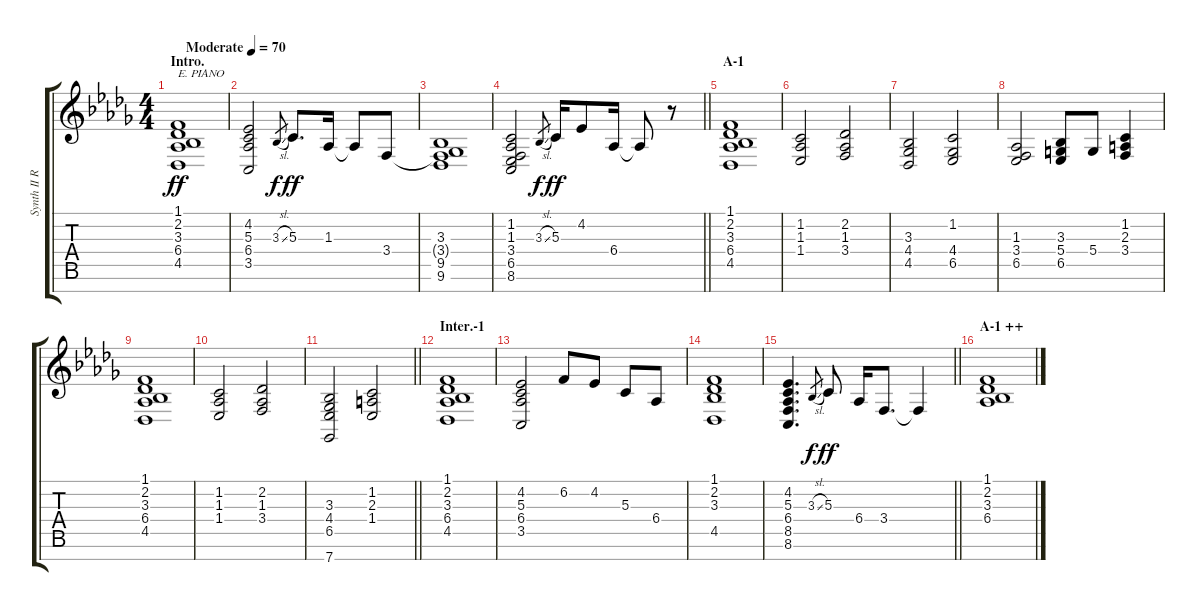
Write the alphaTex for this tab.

\track ("Synth II Right (Kotobuki Tsumugi)" "Synth II R") {instrument electricpiano1}
\staff {score tabs}
\tuning (E4 B3 G3 D3 A2 E2 B1) {hide}
\ts (4 4)
\section ("" "Intro.")
\tempo (70 "Moderate")
\clef g2
\ks db
(1.1 2.2 3.3 6.4 4.5).1{txt "E. PIANO" dy ff instrument electricpiano1} |
(4.2 5.3 6.4 3.5).2 3.3{sl}.8{gr dy f} 5.3.8{d dy ff} 1.3.16 1.3{t}.8 3.4.8 |
(3.3 3.4{t} 9.5 9.6).1 |
\barLineRight lightlight
(1.2 1.3 3.4 6.5 8.6).2 3.3{sl}.8{gr dy f} 5.3.16{dy ff} 4.2.8 6.4.16 6.4{t}.8 r.8 |
\section ("" "A-1")
(1.1 2.2 3.3 6.4 4.5).1 |
(1.2 1.3 1.4).2 (2.2 1.3 3.4).2 |
(3.3 4.4 4.5).2 (1.2 4.4 6.5).2 |
(1.3 3.4 6.5).2 (3.3 5.4 6.5).8 5.4.8 (1.2 2.3 3.4).4 |
(1.1 2.2 3.3 6.4 4.5).1 |
(1.2 1.3 1.4).2 (2.2 1.3 3.4).2 |
\barLineRight lightlight
(3.3 4.4 6.5 7.7).2 (1.2 2.3 1.4).2 |
\section ("" "Inter.-1")
(1.1 2.2 3.3 6.4 4.5).1 |
(4.2 5.3 6.4 3.5).2 6.2.8 4.2.8 5.3.8 6.4.8 |
(1.1 2.2 3.3 4.5).1 |
\barLineRight lightlight
(4.2 5.3 6.4 8.5 8.6).4{d} 3.3{sl}.8{gr dy f} 5.3.8{dy ff} 6.4.16 3.4.8{d} 3.4{t}.4 |
\section ("" "A-1 ++")
(1.1 2.2 3.3 6.4).1
